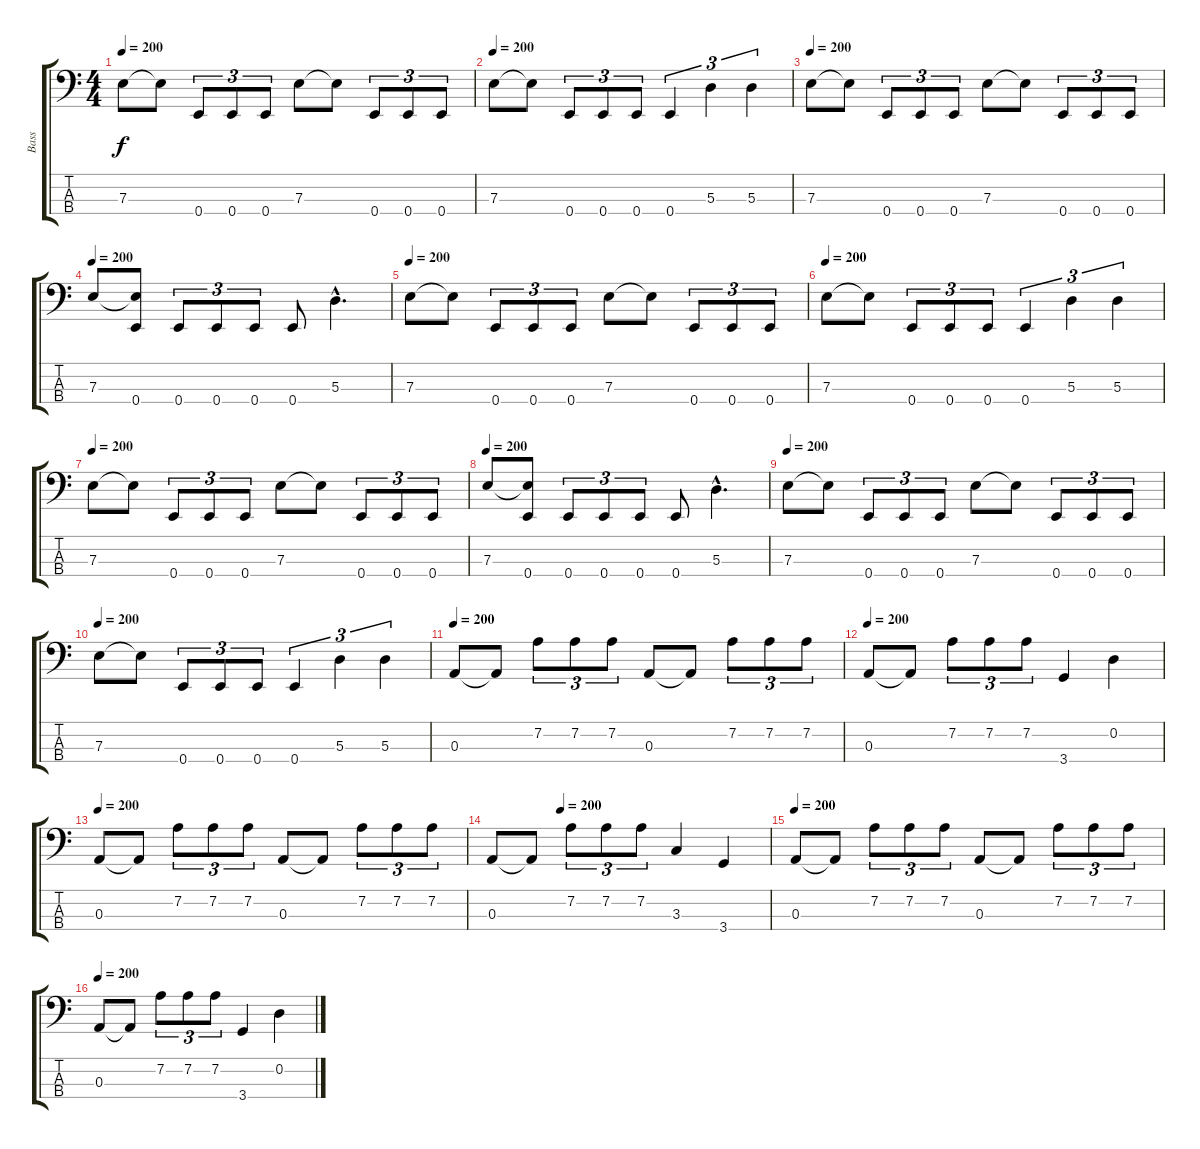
\track ("Bass" "Bass") {instrument electricbassfinger}
\staff {score tabs}
\tuning (G2 D2 A1 E1) {hide}
\ts (4 4)
\tempo 200
\clef f4
\ks c
7.3.8{dy f} 7.3{t}.8 0.4.8{tu (3 2)} 0.4.8{tu (3 2)} 0.4.8{tu (3 2)} 7.3.8 7.3{t}.8 0.4.8{tu (3 2)} 0.4.8{tu (3 2)} 0.4.8{tu (3 2)} |
\tempo 200
7.3.8 7.3{t}.8 0.4.8{tu (3 2)} 0.4.8{tu (3 2)} 0.4.8{tu (3 2)} 0.4.4{tu (3 2)} 5.3.4{tu (3 2)} 5.3.4{tu (3 2)} |
\tempo 200
7.3.8 7.3{t}.8 0.4.8{tu (3 2)} 0.4.8{tu (3 2)} 0.4.8{tu (3 2)} 7.3.8 7.3{t}.8 0.4.8{tu (3 2)} 0.4.8{tu (3 2)} 0.4.8{tu (3 2)} |
\tempo 200
7.3.8 (7.3{t} 0.4).8 0.4.8{tu (3 2)} 0.4.8{tu (3 2)} 0.4.8{tu (3 2)} 0.4.8 5.3{hac}.4{d} |
\tempo 200
7.3.8 7.3{t}.8 0.4.8{tu (3 2)} 0.4.8{tu (3 2)} 0.4.8{tu (3 2)} 7.3.8 7.3{t}.8 0.4.8{tu (3 2)} 0.4.8{tu (3 2)} 0.4.8{tu (3 2)} |
\tempo 200
7.3.8 7.3{t}.8 0.4.8{tu (3 2)} 0.4.8{tu (3 2)} 0.4.8{tu (3 2)} 0.4.4{tu (3 2)} 5.3.4{tu (3 2)} 5.3.4{tu (3 2)} |
\tempo 200
7.3.8 7.3{t}.8 0.4.8{tu (3 2)} 0.4.8{tu (3 2)} 0.4.8{tu (3 2)} 7.3.8 7.3{t}.8 0.4.8{tu (3 2)} 0.4.8{tu (3 2)} 0.4.8{tu (3 2)} |
\tempo 200
7.3.8 (7.3{t} 0.4).8 0.4.8{tu (3 2)} 0.4.8{tu (3 2)} 0.4.8{tu (3 2)} 0.4.8 5.3{hac}.4{d} |
\tempo 200
7.3.8 7.3{t}.8 0.4.8{tu (3 2)} 0.4.8{tu (3 2)} 0.4.8{tu (3 2)} 7.3.8 7.3{t}.8 0.4.8{tu (3 2)} 0.4.8{tu (3 2)} 0.4.8{tu (3 2)} |
\tempo 200
7.3.8 7.3{t}.8 0.4.8{tu (3 2)} 0.4.8{tu (3 2)} 0.4.8{tu (3 2)} 0.4.4{tu (3 2)} 5.3.4{tu (3 2)} 5.3.4{tu (3 2)} |
\tempo 200
0.3.8 0.3{t}.8 7.2.8{tu (3 2)} 7.2.8{tu (3 2)} 7.2.8{tu (3 2)} 0.3.8 0.3{t}.8 7.2.8{tu (3 2)} 7.2.8{tu (3 2)} 7.2.8{tu (3 2)} |
\tempo 200
0.3.8 0.3{t}.8 7.2.8{tu (3 2)} 7.2.8{tu (3 2)} 7.2.8{tu (3 2)} 3.4.4 0.2.4 |
\tempo 200
0.3.8 0.3{t}.8 7.2.8{tu (3 2)} 7.2.8{tu (3 2)} 7.2.8{tu (3 2)} 0.3.8 0.3{t}.8 7.2.8{tu (3 2)} 7.2.8{tu (3 2)} 7.2.8{tu (3 2)} |
\tempo (200 0.25)
0.3.8 0.3{t}.8 7.2.8{tu (3 2)} 7.2.8{tu (3 2)} 7.2.8{tu (3 2)} 3.3.4 3.4.4 |
\tempo 200
0.3.8 0.3{t}.8 7.2.8{tu (3 2)} 7.2.8{tu (3 2)} 7.2.8{tu (3 2)} 0.3.8 0.3{t}.8 7.2.8{tu (3 2)} 7.2.8{tu (3 2)} 7.2.8{tu (3 2)} |
\tempo 200
0.3.8 0.3{t}.8 7.2.8{tu (3 2)} 7.2.8{tu (3 2)} 7.2.8{tu (3 2)} 3.4.4 0.2.4
